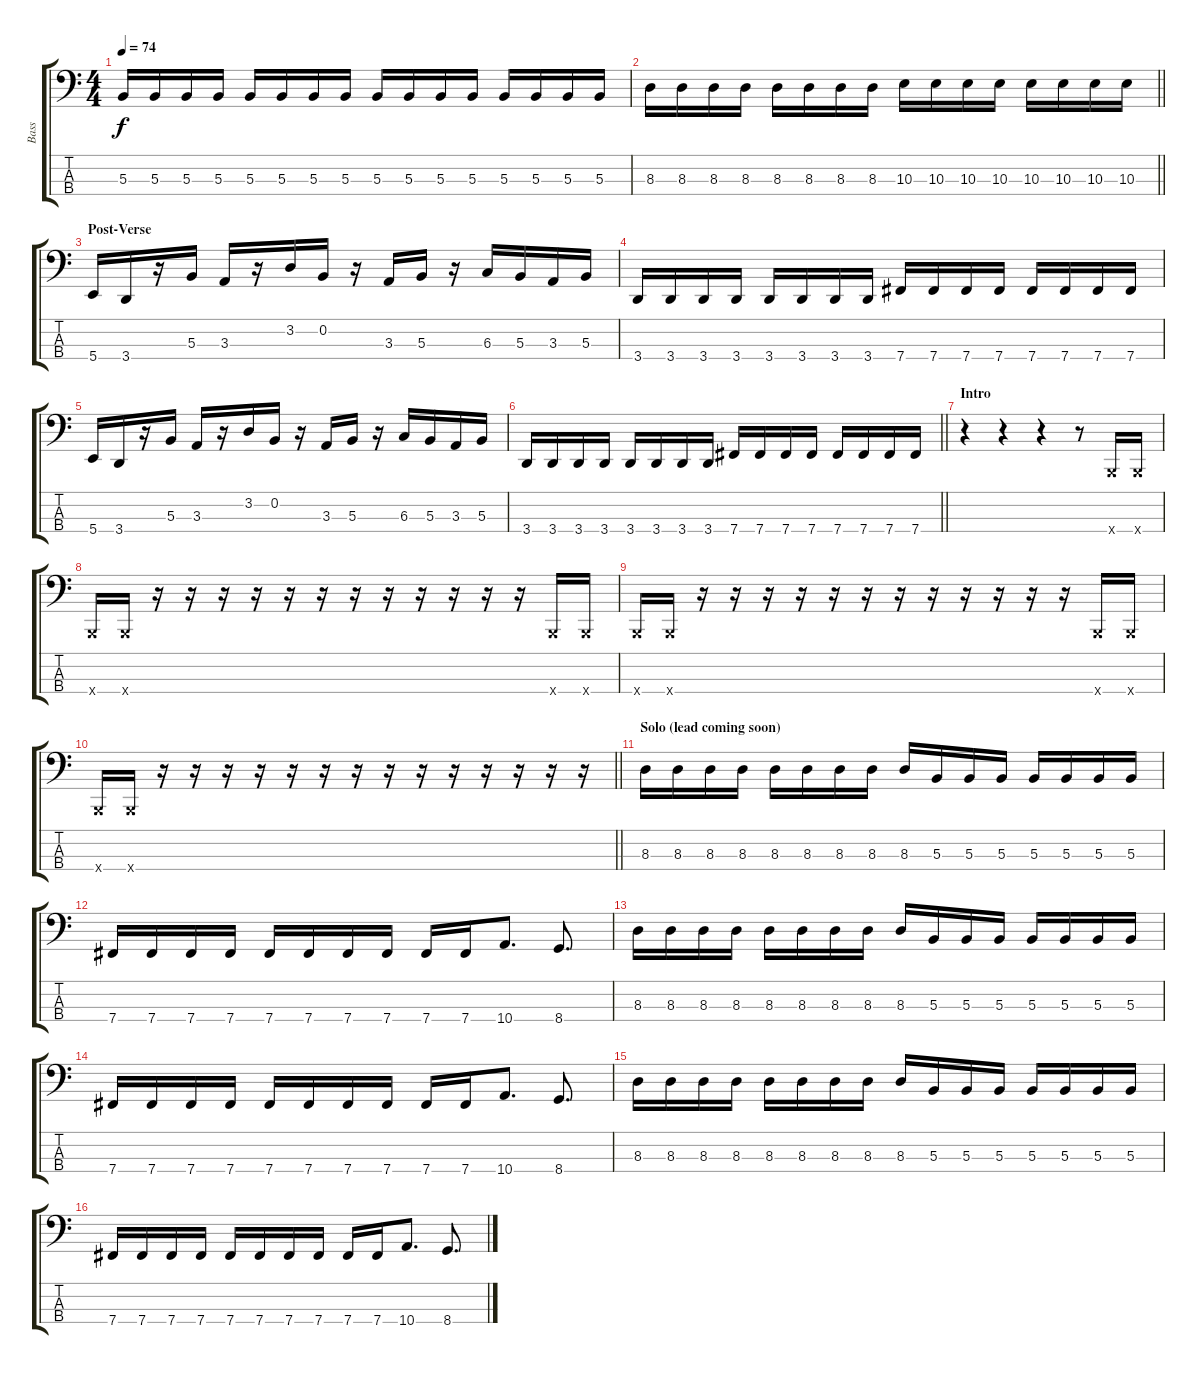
\track ("Bass" "Bass") {instrument electricbassfinger}
\staff {score tabs}
\tuning (E2 B1 Gb1 B0) {hide}
\ts (4 4)
\tempo 74
\clef f4
\ks c
5.3.16{dy f} 5.3.16 5.3.16 5.3.16 5.3.16 5.3.16 5.3.16 5.3.16 5.3.16 5.3.16 5.3.16 5.3.16 5.3.16 5.3.16 5.3.16 5.3.16 |
\barLineRight lightlight
8.3.16 8.3.16 8.3.16 8.3.16 8.3.16 8.3.16 8.3.16 8.3.16 10.3.16 10.3.16 10.3.16 10.3.16 10.3.16 10.3.16 10.3.16 10.3.16 |
\section ("" "Post-Verse")
5.4.16 3.4.16 r.16 5.3.16 3.3.16 r.16 3.2.16 0.2.16 r.16 3.3.16 5.3.16 r.16 6.3.16 5.3.16 3.3.16 5.3.16 |
3.4.16 3.4.16 3.4.16 3.4.16 3.4.16 3.4.16 3.4.16 3.4.16 7.4.16 7.4.16 7.4.16 7.4.16 7.4.16 7.4.16 7.4.16 7.4.16 |
5.4.16 3.4.16 r.16 5.3.16 3.3.16 r.16 3.2.16 0.2.16 r.16 3.3.16 5.3.16 r.16 6.3.16 5.3.16 3.3.16 5.3.16 |
\barLineRight lightlight
3.4.16 3.4.16 3.4.16 3.4.16 3.4.16 3.4.16 3.4.16 3.4.16 7.4.16 7.4.16 7.4.16 7.4.16 7.4.16 7.4.16 7.4.16 7.4.16 |
\section ("" "Intro")
r.4 r.4 r.4 r.8 0.4{x}.16 0.4{x}.16 |
0.4{x}.16 0.4{x}.16 r.16 r.16 r.16 r.16 r.16 r.16 r.16 r.16 r.16 r.16 r.16 r.16 0.4{x}.16 0.4{x}.16 |
0.4{x}.16 0.4{x}.16 r.16 r.16 r.16 r.16 r.16 r.16 r.16 r.16 r.16 r.16 r.16 r.16 0.4{x}.16 0.4{x}.16 |
\barLineRight lightlight
0.4{x}.16 0.4{x}.16 r.16 r.16 r.16 r.16 r.16 r.16 r.16 r.16 r.16 r.16 r.16 r.16 r.16 r.16 |
\section ("" "Solo (lead coming soon)")
8.3.16 8.3.16 8.3.16 8.3.16 8.3.16 8.3.16 8.3.16 8.3.16 8.3.16 5.3.16 5.3.16 5.3.16 5.3.16 5.3.16 5.3.16 5.3.16 |
7.4.16 7.4.16 7.4.16 7.4.16 7.4.16 7.4.16 7.4.16 7.4.16 7.4.16 7.4.16 10.4.8{d} 8.4.8{d} |
8.3.16 8.3.16 8.3.16 8.3.16 8.3.16 8.3.16 8.3.16 8.3.16 8.3.16 5.3.16 5.3.16 5.3.16 5.3.16 5.3.16 5.3.16 5.3.16 |
7.4.16 7.4.16 7.4.16 7.4.16 7.4.16 7.4.16 7.4.16 7.4.16 7.4.16 7.4.16 10.4.8{d} 8.4.8{d} |
8.3.16 8.3.16 8.3.16 8.3.16 8.3.16 8.3.16 8.3.16 8.3.16 8.3.16 5.3.16 5.3.16 5.3.16 5.3.16 5.3.16 5.3.16 5.3.16 |
7.4.16 7.4.16 7.4.16 7.4.16 7.4.16 7.4.16 7.4.16 7.4.16 7.4.16 7.4.16 10.4.8{d} 8.4.8{d}
